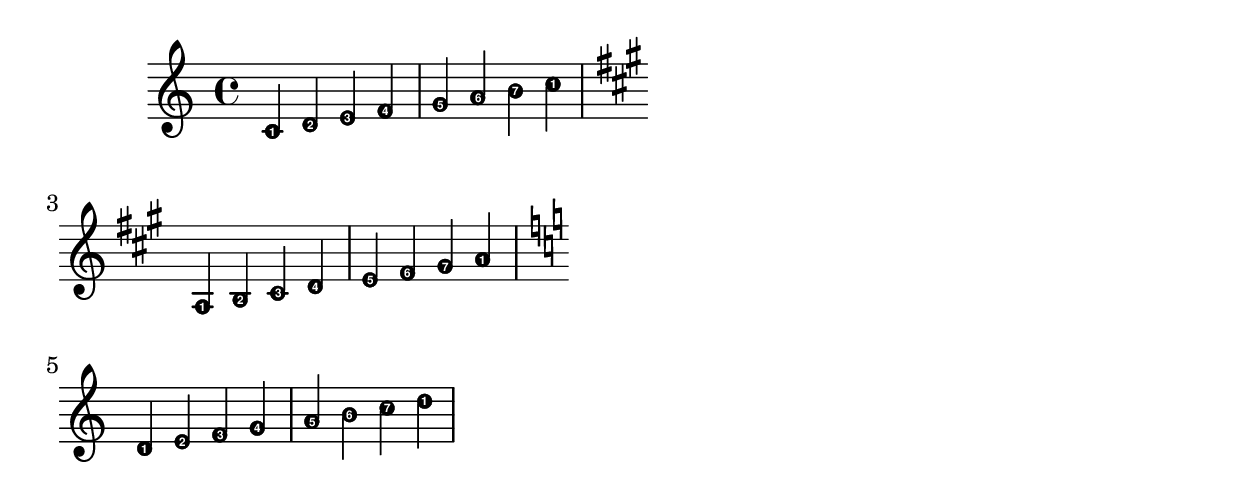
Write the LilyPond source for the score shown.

% Do not edit this file; it is automatically
% generated from Documentation/snippets/new
% This file is in the public domain.
%% Note: this file works from version 2.13.11
\version "2.13.29"

\header {
%% Translation of GIT committish: 0b55335aeca1de539bf1125b717e0c21bb6fa31b
  texidoces = "

Las cabezas de nota de notación fácil utilizan la propiedad
@code{note-names} del objeto @code{NoteHead} para determinad lo que
aparece dentro de la cabeza.  Mediante la sobreescritura de esta
propiedad, es posible imprimir números que representen el grado de la
escala.

Se puede crear un grabador simple que haga esto para la cabeza de cada
nota que ve.

"

  doctitlees = "Números como notas de notación fácil"

  lsrtags = "pitches"
  texidoc = "
Easy notation note heads use the @code{note-names} property
of the @code{NoteHead} object to determine what appears inside
the note head.  By overriding this property, it is possible
to print numbers representing the scale-degree.

A simple engraver can be created to do this for every note head
object it sees.
"
  doctitle = "Numbers as easy note heads"
} % begin verbatim


#(define Ez_numbers_engraver
   (list
    (cons 'acknowledgers
          (list
           (cons 'note-head-interface
                 (lambda (engraver grob source-engraver)
                   (let* ((context (ly:translator-context engraver))
                          (tonic-pitch (ly:context-property context 'tonic))
                          (tonic-name (ly:pitch-notename tonic-pitch))
                          (grob-pitch
                           (ly:event-property (event-cause grob) 'pitch))
                          (grob-name (ly:pitch-notename grob-pitch))
                          (delta (modulo (- grob-name tonic-name) 7))
                          (note-names
                           (make-vector 7 (number->string (1+ delta)))))
                     (ly:grob-set-property! grob 'note-names note-names))))))))

#(set-global-staff-size 26)

\layout {
  ragged-right = ##t
  \context {
    \Voice
    \consists \Ez_numbers_engraver
  }
}

\relative c' {
  \easyHeadsOn
  c4 d e f
  g4 a b c \break

  \key a \major
  a,4 b cis d
  e4 fis gis a \break

  \key d \dorian
  d,4 e f g
  a4 b c d
}
